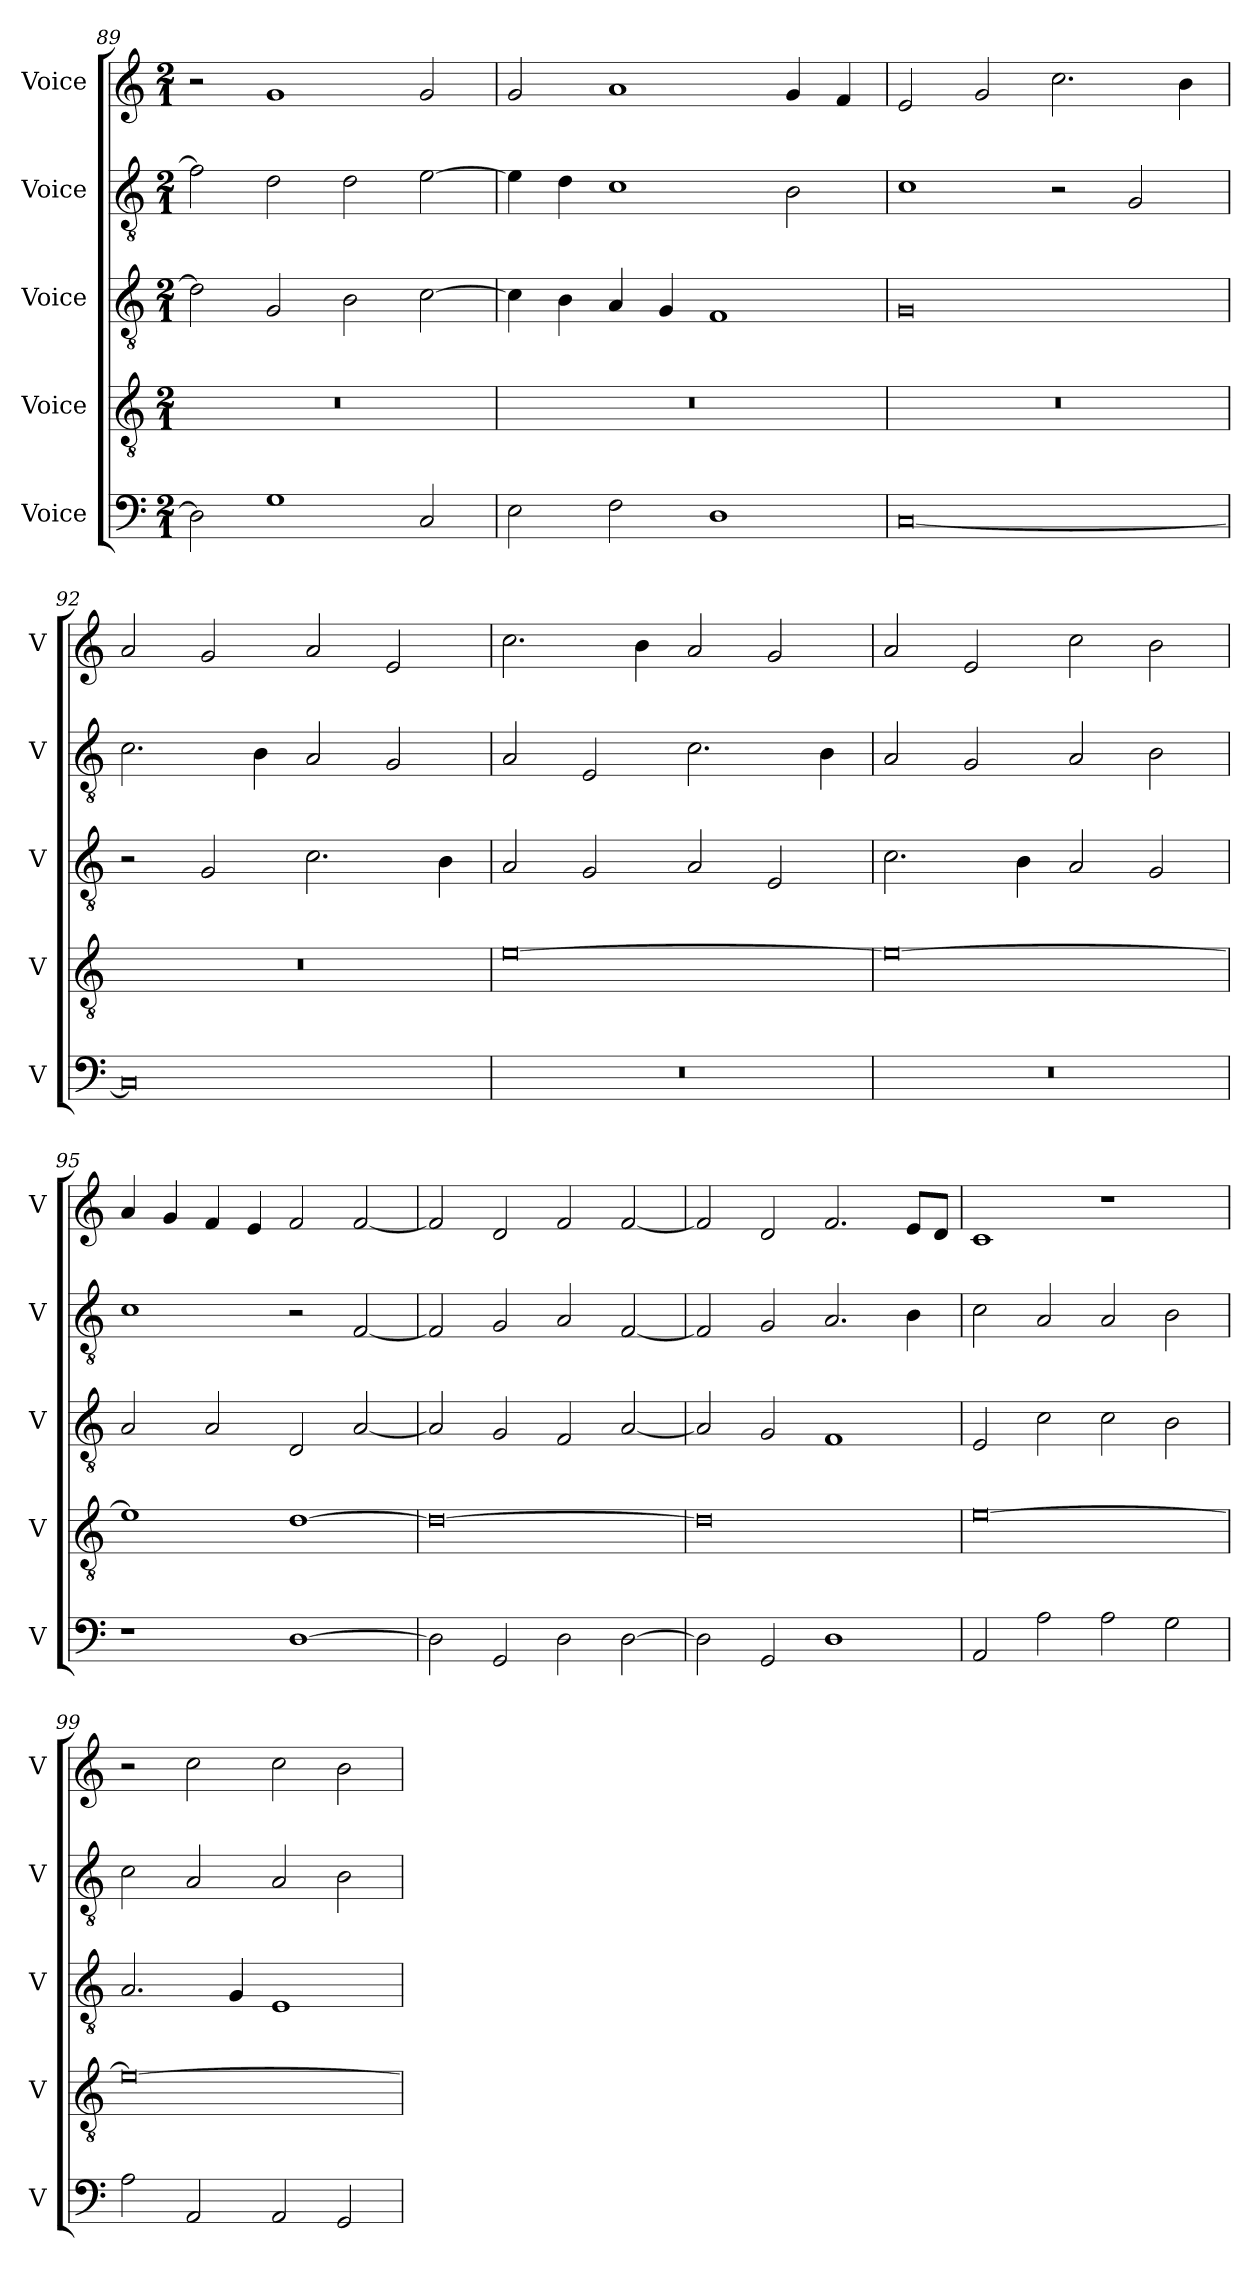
**kern	**kern	**kern	**kern	**kern
*part5	*part4	*part3	*part2	*part1
*staff5	*staff4	*staff3	*staff2	*staff1
*I"Voice	*I"Voice	*I"Voice	*I"Voice	*I"Voice
*I'V	*I'V	*I'V	*I'V	*I'V
*clefF4	*clefGv2	*clefGv2	*clefGv2	*clefG2
*k[]	*k[]	*k[]	*k[]	*k[]
*M2/1	*M2/1	*M2/1	*M2/1	*M2/1
=89	=89	=89	=89	=89
2D\]	0r	2d\]	2f\]	2r
1G	.	2G/	2d\	1g
.	.	2B\	2d\	.
2C/	.	[2c\	[2e\	2g/
!!LO:PB:g=z
=90	=90	=90	=90	=90
2E\	0r	4c\]	4e\]	2g/
.	.	4B\	4d\	.
2F\	.	4A/	1c	1a
.	.	4G/	.	.
1D	.	1F	.	.
.	.	.	2B\	4g/
.	.	.	.	4f/
=91	=91	=91	=91	=91
[0C	0r	0G	1c	2e/
.	.	.	.	2g/
.	.	.	2r	2.cc\
.	.	.	2G/	.
.	.	.	.	4b\
=92	=92	=92	=92	=92
0C]	0r	2r	2.c\	2a/
.	.	2G/	.	2g/
.	.	.	4B\	.
.	.	2.c\	2A/	2a/
.	.	.	2G/	2e/
.	.	4B\	.	.
!!LO:LB:g=z
=93	=93	=93	=93	=93
0r	[0e	2A/	2A/	2.cc\
.	.	2G/	2E/	.
.	.	.	.	4b\
.	.	2A/	2.c\	2a/
.	.	2E/	.	2g/
.	.	.	4B\	.
=94	=94	=94	=94	=94
0r	0e_	2.c\	2A/	2a/
.	.	.	2G/	2e/
.	.	4B\	.	.
.	.	2A/	2A/	2cc\
.	.	2G/	2B\	2b\
=95	=95	=95	=95	=95
1r	1e]	2A/	1c	4a/
.	.	.	.	4g/
.	.	2A/	.	4f/
.	.	.	.	4e/
[1D	[1d	2D/	2r	2f/
.	.	[2A/	[2F/	[2f/
!!LO:LB:g=z
=96	=96	=96	=96	=96
2D\]	0d_	2A/]	2F/]	2f/]
2GG/	.	2G/	2G/	2d/
2D\	.	2F/	2A/	2f/
[2D\	.	[2A/	[2F/	[2f/
=97	=97	=97	=97	=97
2D\]	0d]	2A/]	2F/]	2f/]
2GG/	.	2G/	2G/	2d/
1D	.	1F	2.A/	2.f/
.	.	.	4B\	8e/L
.	.	.	.	8d/J
=98	=98	=98	=98	=98
2AA/	[0e	2E/	2c\	1c
2A\	.	2c\	2A/	.
2A\	.	2c\	2A/	1r
2G\	.	2B\	2B\	.
=99	=99	=99	=99	=99
2A\	0e_	2.A/	2c\	2r
2AA/	.	.	2A/	2cc\
.	.	4G/	.	.
2AA/	.	1E	2A/	2cc\
2GG/	.	.	2B\	2b\
=	=	=	=	=
*-	*-	*-	*-	*-
